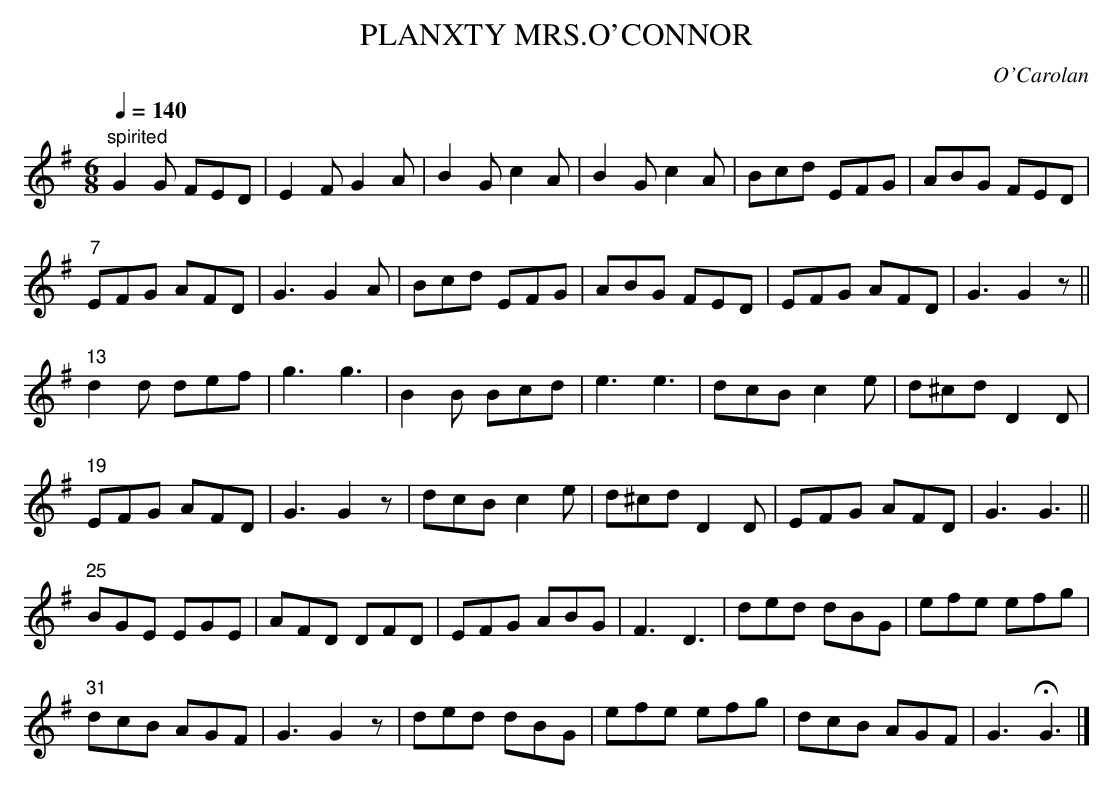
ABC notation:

X:1
T:PLANXTY MRS.O'CONNOR
C:O'Carolan
Q:1/4=140
M:6/8
L:1/8
K:G
"spirited"
G2G FED|E2F G2A|B2G c2A|B2G c2A|Bcd EFG|ABG FED|
"7"EFG AFD|G3G2A|Bcd EFG|ABG FED|EFG AFD|G3G2z||
"13"d2d def|g3g3|B2B Bcd|e3e3|dcB c2e|d^cd D2D|
"19"EFG AFD|G3G2z|dcB c2e|d^cd D2D|EFG AFD|G3G3||
"25"BGE EGE|AFD DFD|EFG ABG|F3D3|ded dBG|efe efg|
"31"dcB AGF|G3G2z|ded dBG|efe efg|dcB AGF|G3 HG3|]
